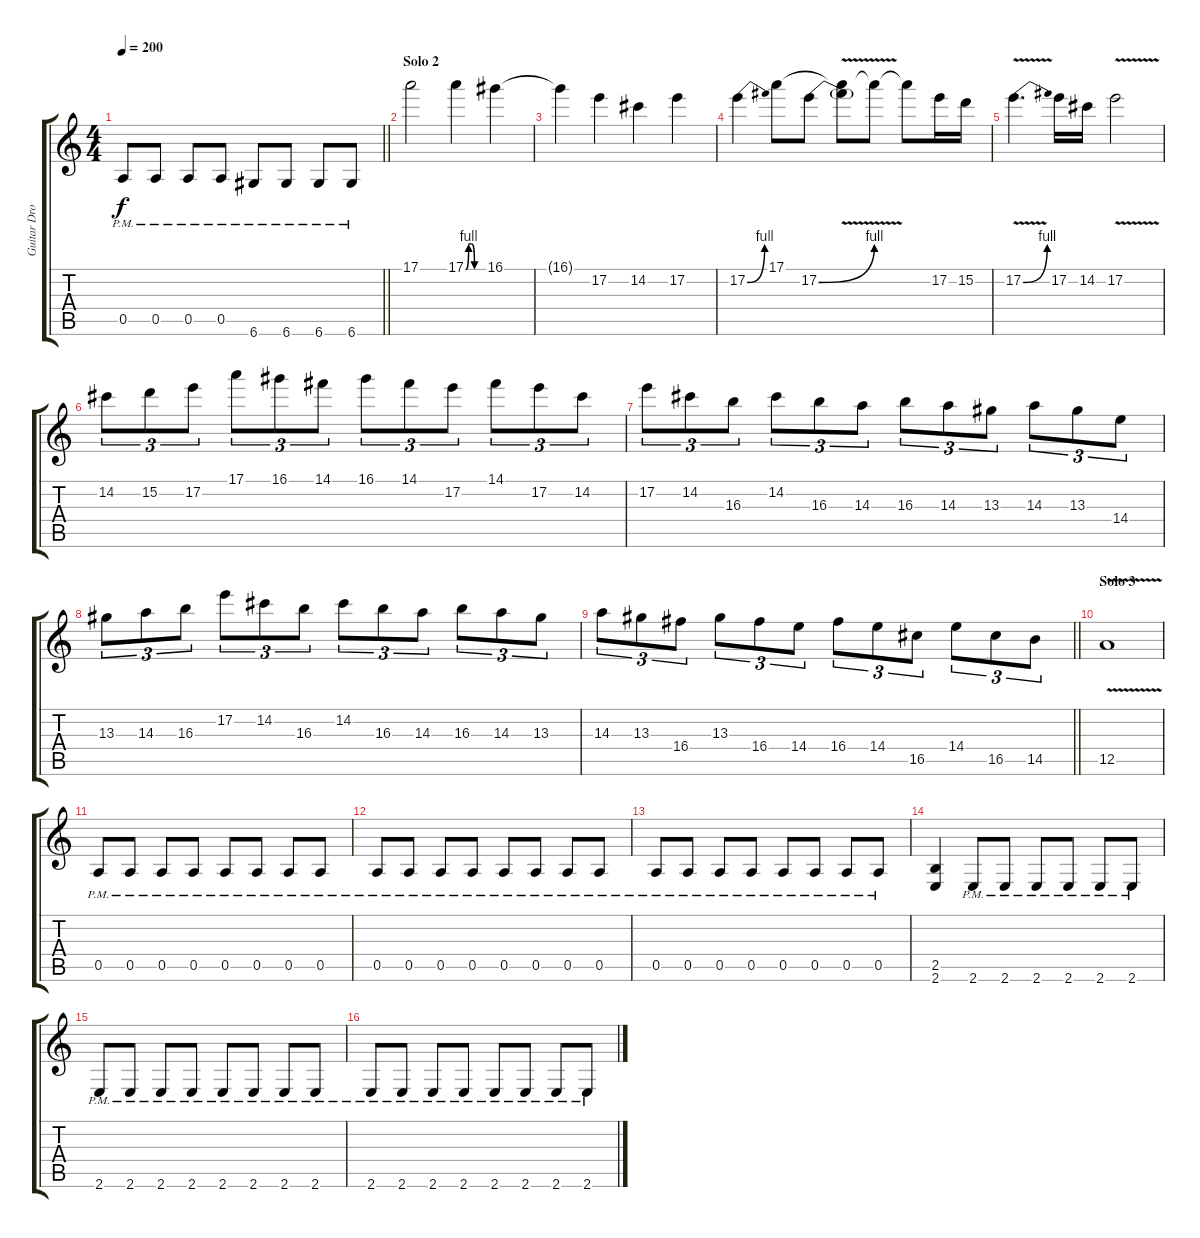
\track ("Guitar DropD" "Guitar Dro") {instrument distortionguitar}
\staff {score tabs}
\tuning (E4 B3 G3 D3 A2 D2) {hide}
\ts (4 4)
\tempo 200
\clef g2
\barLineRight lightlight
\ks c
0.5{pm}.8{dy f} 0.5{pm}.8 0.5{pm}.8 0.5{pm}.8 6.6{pm}.8 6.6{pm}.8 6.6{pm}.8 6.6{pm}.8 |
\section ("" "Solo 2")
17.1.2 17.1{be (custom 0 0 10 4 20 4 30 0 60 0)}.4 16.1.4 |
16.1{t}.4 17.2.4 14.2.4 17.2.4 |
17.2{be (bend 0 0 60 4)}.4 17.1.8 17.2{be (bend 0 0 60 4)}.8 (17.1{v t} 17.2{t}).8 17.1{t}.8 17.1{t}.8 17.2.16 15.2.16 |
17.2{be (bend 0 0 60 4) v}.4{d} 17.2.16 14.2.16 17.2{v}.2 |
14.2.8{tu (3 2)} 15.2.8{tu (3 2)} 17.2.8{tu (3 2)} 17.1.8{tu (3 2)} 16.1.8{tu (3 2)} 14.1.8{tu (3 2)} 16.1.8{tu (3 2)} 14.1.8{tu (3 2)} 17.2.8{tu (3 2)} 14.1.8{tu (3 2)} 17.2.8{tu (3 2)} 14.2.8{tu (3 2)} |
17.2.8{tu (3 2)} 14.2.8{tu (3 2)} 16.3.8{tu (3 2)} 14.2.8{tu (3 2)} 16.3.8{tu (3 2)} 14.3.8{tu (3 2)} 16.3.8{tu (3 2)} 14.3.8{tu (3 2)} 13.3.8{tu (3 2)} 14.3.8{tu (3 2)} 13.3.8{tu (3 2)} 14.4.8{tu (3 2)} |
13.3.8{tu (3 2)} 14.3.8{tu (3 2)} 16.3.8{tu (3 2)} 17.2.8{tu (3 2)} 14.2.8{tu (3 2)} 16.3.8{tu (3 2)} 14.2.8{tu (3 2)} 16.3.8{tu (3 2)} 14.3.8{tu (3 2)} 16.3.8{tu (3 2)} 14.3.8{tu (3 2)} 13.3.8{tu (3 2)} |
\barLineRight lightlight
14.3.8{tu (3 2)} 13.3.8{tu (3 2)} 16.4.8{tu (3 2)} 13.3.8{tu (3 2)} 16.4.8{tu (3 2)} 14.4.8{tu (3 2)} 16.4.8{tu (3 2)} 14.4.8{tu (3 2)} 16.5.8{tu (3 2)} 14.4.8{tu (3 2)} 16.5.8{tu (3 2)} 14.5.8{tu (3 2)} |
\section ("" "Solo 3")
12.5{v}.1 |
0.5{pm}.8 0.5{pm}.8 0.5{pm}.8 0.5{pm}.8 0.5{pm}.8 0.5{pm}.8 0.5{pm}.8 0.5{pm}.8 |
0.5{pm}.8 0.5{pm}.8 0.5{pm}.8 0.5{pm}.8 0.5{pm}.8 0.5{pm}.8 0.5{pm}.8 0.5{pm}.8 |
0.5{pm}.8 0.5{pm}.8 0.5{pm}.8 0.5{pm}.8 0.5{pm}.8 0.5{pm}.8 0.5{pm}.8 0.5{pm}.8 |
(2.5 2.6).4 2.6{pm}.8 2.6{pm}.8 2.6{pm}.8 2.6{pm}.8 2.6{pm}.8 2.6{pm}.8 |
2.6{pm}.8 2.6{pm}.8 2.6{pm}.8 2.6{pm}.8 2.6{pm}.8 2.6{pm}.8 2.6{pm}.8 2.6{pm}.8 |
2.6{pm}.8 2.6{pm}.8 2.6{pm}.8 2.6{pm}.8 2.6{pm}.8 2.6{pm}.8 2.6{pm}.8 2.6{pm}.8
